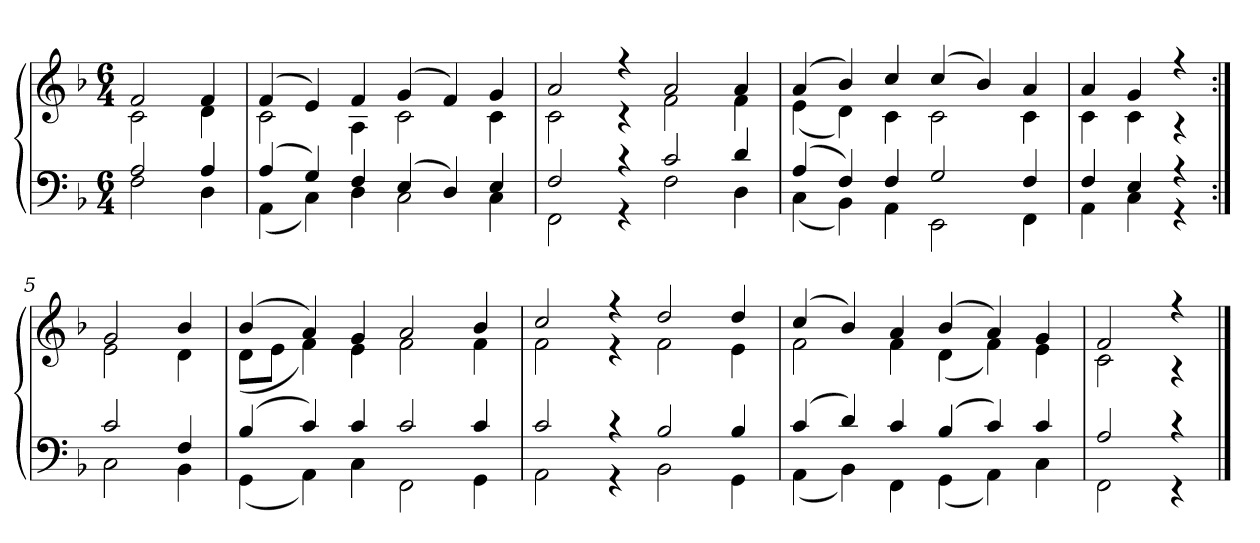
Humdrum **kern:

**kern	**kern
*part1	*part1
*staff2	*staff1
*clefF4	*clefG2
*k[b-]	*k[b-]
*F:	*F:
*M6/4	*M6/4
=	=
*^	*^
2A	2F	2f	2c
4A	4D	4f	4d
=1	=1	=1	=1
(4A	(4AA	(4f	2c
4G)	4C)	4e)	.
4F	4D	4f	4A
(4E	2C	(4g	2c
4D)	.	4f)	.
4E	4C	4g	4c
=2	=2	=2	=2
2F	2FF	2a	2c
4r	4r	4r	4r
2c	2F	2a	2f
4d	4D	4a	4f
=3	=3	=3	=3
(4A	(4C	(4a	(4e
4F)	4BB-)	4b-)	4d)
4F	4AA	4cc	4c
2G	2EE	(4cc	2c
.	.	4b-)	.
4F	4FF	4a	4c
=4	=4	=4	=4
4F	4AA	4a	4c
4E	4C	4g	4c
4r	4r	4r	4r
=5:|!	=5:|!	=5:|!	=5:|!
2c	2C	2g	2e
4F	4BB-	4b-	4d
=6	=6	=6	=6
(4B-	(4GG	(4b-	(8dL
.	.	.	8eJ
4c)	4AA)	4a)	4f)
4c	4C	4g	4e
2c	2FF	2a	2f
4c	4GG	4b-	4f
=7	=7	=7	=7
2c	2AA	2cc	2f
4r	4r	4r	4r
2B-	2BB-	2dd	2f
4B-	4GG	4dd	4e
=8	=8	=8	=8
(4c	(4AA	(4cc	2f
4d)	4BB-)	4b-)	.
4c	4FF	4a	4f
(4B-	(4GG	(4b-	(4d
4c)	4AA)	4a)	4f)
4c	4C	4g	4e
=9	=9	=9	=9
2A	2FF	2f	2c
4r	4r	4r	4r
*v	*v	*	*
*	*v	*v
==	==
*-	*-
